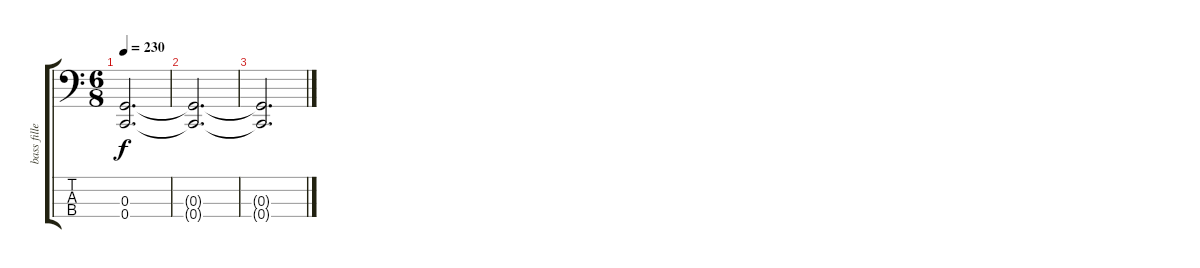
\track ("bass filler" "bass fille") {instrument electricbassfinger}
\staff {score tabs}
\tuning (F2 C2 G1 C1) {hide}
\ts (6 8)
\tempo 230
\clef f4
\ks c
(0.3{t} 0.4{t}).2{d dy f} |
(0.3{t} 0.4{t}).2{d} |
(0.3{t} 0.4{t}).2{d}
